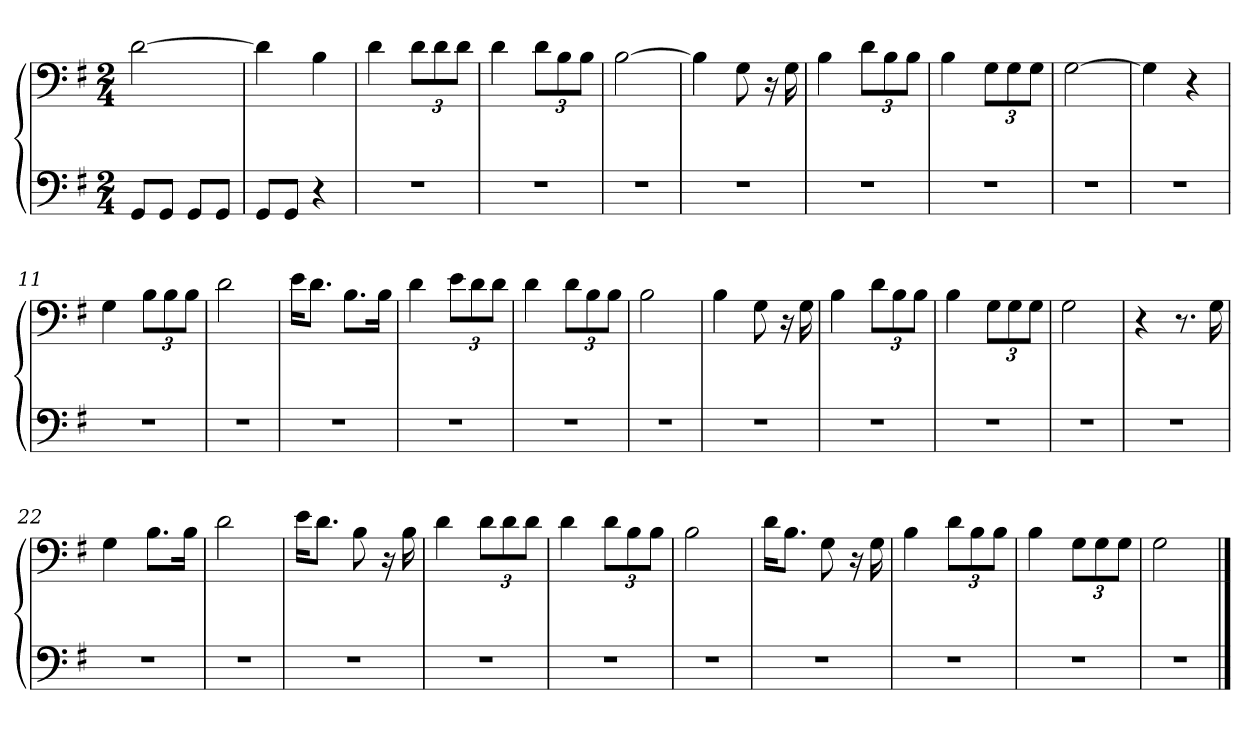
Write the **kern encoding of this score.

**kern	**kern
*part1	*part1
*staff2	*staff1
*clefF4	*clefF4
*k[f#]	*k[f#]
*M2/4	*M2/4
=1	=1
8GG/L	[2d\
8GG/J	.
8GG/L	.
8GG/J	.
=2	=2
8GG/L	4d\]
8GG/J	.
4r	4B\
=3	=3
2r	4d\
.	12d\L
.	12d\
.	12d\J
=4	=4
2r	4d\
.	12d\L
.	12B\
.	12B\J
=5	=5
2r	[2B\
=6	=6
2r	4B\]
.	8G\
.	16r
.	16G\
=7	=7
2r	4B\
.	12d\L
.	12B\
.	12B\J
=8	=8
2r	4B\
.	12G\L
.	12G\
.	12G\J
=9	=9
2r	[2G\
=10	=10
2r	4G\]
.	4r
=11	=11
2r	4G\
.	12B\L
.	12B\
.	12B\J
=12	=12
2r	2d\
=13	=13
2r	16e\KL
.	8.d\J
.	8.B\L
.	16B\Jk
=14	=14
2r	4d\
.	12e\L
.	12d\
.	12d\J
=15	=15
2r	4d\
.	12d\L
.	12B\
.	12B\J
=16	=16
2r	2B\
=17	=17
2r	4B\
.	8G\
.	16r
.	16G\
=18	=18
2r	4B\
.	12d\L
.	12B\
.	12B\J
=19	=19
2r	4B\
.	12G\L
.	12G\
.	12G\J
=20	=20
2r	2G\
=21	=21
2r	4r
.	8.r
.	16G\
=22	=22
2r	4G\
.	8.B\L
.	16B\Jk
=23	=23
2r	2d\
=24	=24
2r	16e\KL
.	8.d\J
.	8B\
.	16r
.	16B\
=25	=25
2r	4d\
.	12d\L
.	12d\
.	12d\J
=26	=26
2r	4d\
.	12d\L
.	12B\
.	12B\J
=27	=27
2r	2B\
=28	=28
2r	16d\KL
.	8.B\J
.	8G\
.	16r
.	16G\
=29	=29
2r	4B\
.	12d\L
.	12B\
.	12B\J
=30	=30
2r	4B\
.	12G\L
.	12G\
.	12G\J
=31	=31
2r	2G\
==	==
*-	*-
